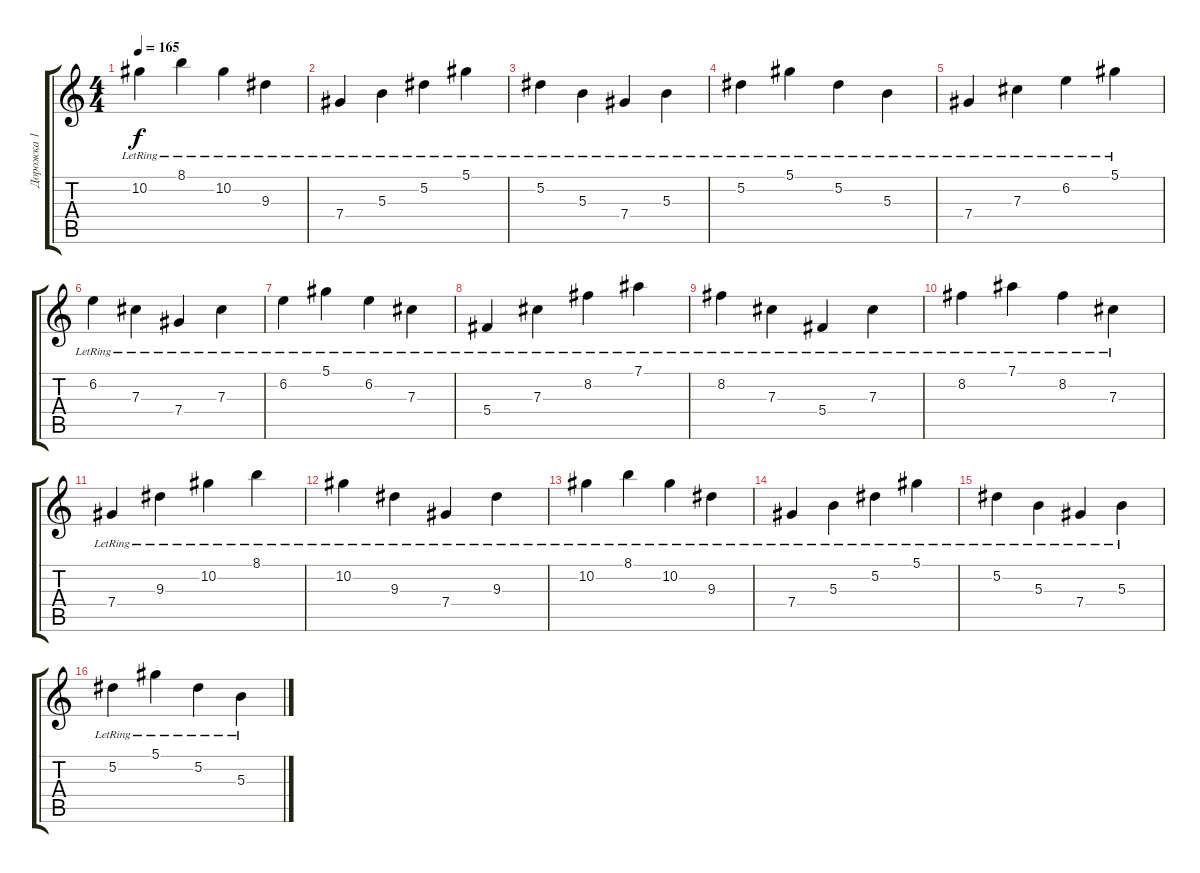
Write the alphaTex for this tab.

\track ("Дорожка 1" "Дорожка 1") {instrument acousticguitarsteel}
\staff {score tabs}
\tuning (Eb4 Bb3 Gb3 Db3 Ab2 Eb2) {hide}
\ts (4 4)
\tempo 165
\clef g2
\ks c
10.2{lr}.4{dy f} 8.1{lr}.4 10.2{lr}.4 9.3{lr}.4 |
7.4{lr}.4 5.3{lr}.4 5.2{lr}.4 5.1{lr}.4 |
5.2{lr}.4 5.3{lr}.4 7.4{lr}.4 5.3{lr}.4 |
5.2{lr}.4 5.1{lr}.4 5.2{lr}.4 5.3{lr}.4 |
7.4{lr}.4 7.3{lr}.4 6.2{lr}.4 5.1{lr}.4 |
6.2{lr}.4 7.3{lr}.4 7.4{lr}.4 7.3{lr}.4 |
6.2{lr}.4 5.1{lr}.4 6.2{lr}.4 7.3{lr}.4 |
5.4{lr}.4 7.3{lr}.4 8.2{lr}.4 7.1{lr}.4 |
8.2{lr}.4 7.3{lr}.4 5.4{lr}.4 7.3{lr}.4 |
8.2{lr}.4 7.1{lr}.4 8.2{lr}.4 7.3{lr}.4 |
7.4{lr}.4 9.3{lr}.4 10.2{lr}.4 8.1{lr}.4 |
10.2{lr}.4 9.3{lr}.4 7.4{lr}.4 9.3{lr}.4 |
10.2{lr}.4 8.1{lr}.4 10.2{lr}.4 9.3{lr}.4 |
7.4{lr}.4 5.3{lr}.4 5.2{lr}.4 5.1{lr}.4 |
5.2{lr}.4 5.3{lr}.4 7.4{lr}.4 5.3{lr}.4 |
5.2{lr}.4 5.1{lr}.4 5.2{lr}.4 5.3{lr}.4
